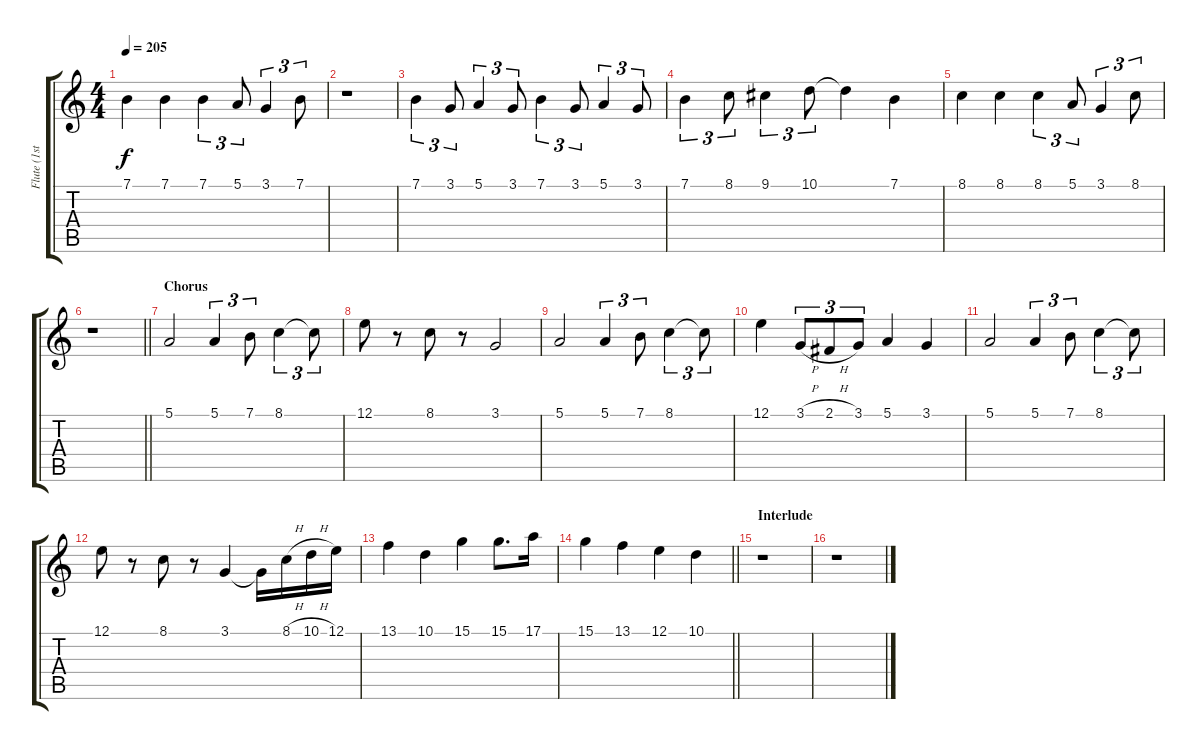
\track ("Flute (1st)" "Flute (1st") {instrument flute}
\staff {score tabs}
\tuning (E4 B3 G3 D3 A2 E2) {hide}
\ts (4 4)
\tempo 205
\clef g2
\ks c
7.1.4{dy f} 7.1.4 7.1.4{tu (3 2)} 5.1.8{tu (3 2)} 3.1.4{tu (3 2)} 7.1.8{tu (3 2)} |
r.1 |
7.1.4{tu (3 2)} 3.1.8{tu (3 2)} 5.1.4{tu (3 2)} 3.1.8{tu (3 2)} 7.1.4{tu (3 2)} 3.1.8{tu (3 2)} 5.1.4{tu (3 2)} 3.1.8{tu (3 2)} |
7.1.4{tu (3 2)} 8.1.8{tu (3 2)} 9.1.4{tu (3 2)} 10.1.8{tu (3 2)} 10.1{t}.4 7.1.4 |
8.1.4 8.1.4 8.1.4{tu (3 2)} 5.1.8{tu (3 2)} 3.1.4{tu (3 2)} 8.1.8{tu (3 2)} |
\barLineRight lightlight
r.1 |
\section ("" "Chorus")
5.1.2 5.1.4{tu (3 2)} 7.1.8{tu (3 2)} 8.1.4{tu (3 2)} 8.1{t}.8{tu (3 2)} |
12.1.8 r.8 8.1.8 r.8 3.1.2 |
5.1.2 5.1.4{tu (3 2)} 7.1.8{tu (3 2)} 8.1.4{tu (3 2)} 8.1{t}.8{tu (3 2)} |
12.1.4 3.1{h}.8{tu (3 2)} 2.1{h}.8{tu (3 2)} 3.1.8{tu (3 2)} 5.1.4 3.1.4 |
5.1.2 5.1.4{tu (3 2)} 7.1.8{tu (3 2)} 8.1.4{tu (3 2)} 8.1{t}.8{tu (3 2)} |
12.1.8 r.8 8.1.8 r.8 3.1.4 3.1{t}.16 8.1{h}.16 10.1{h}.16 12.1.16 |
13.1.4 10.1.4 15.1.4 15.1.8{d} 17.1.16 |
\barLineRight lightlight
15.1.4 13.1.4 12.1.4 10.1.4 |
\section ("" "Interlude")
r.1 |
r.1
